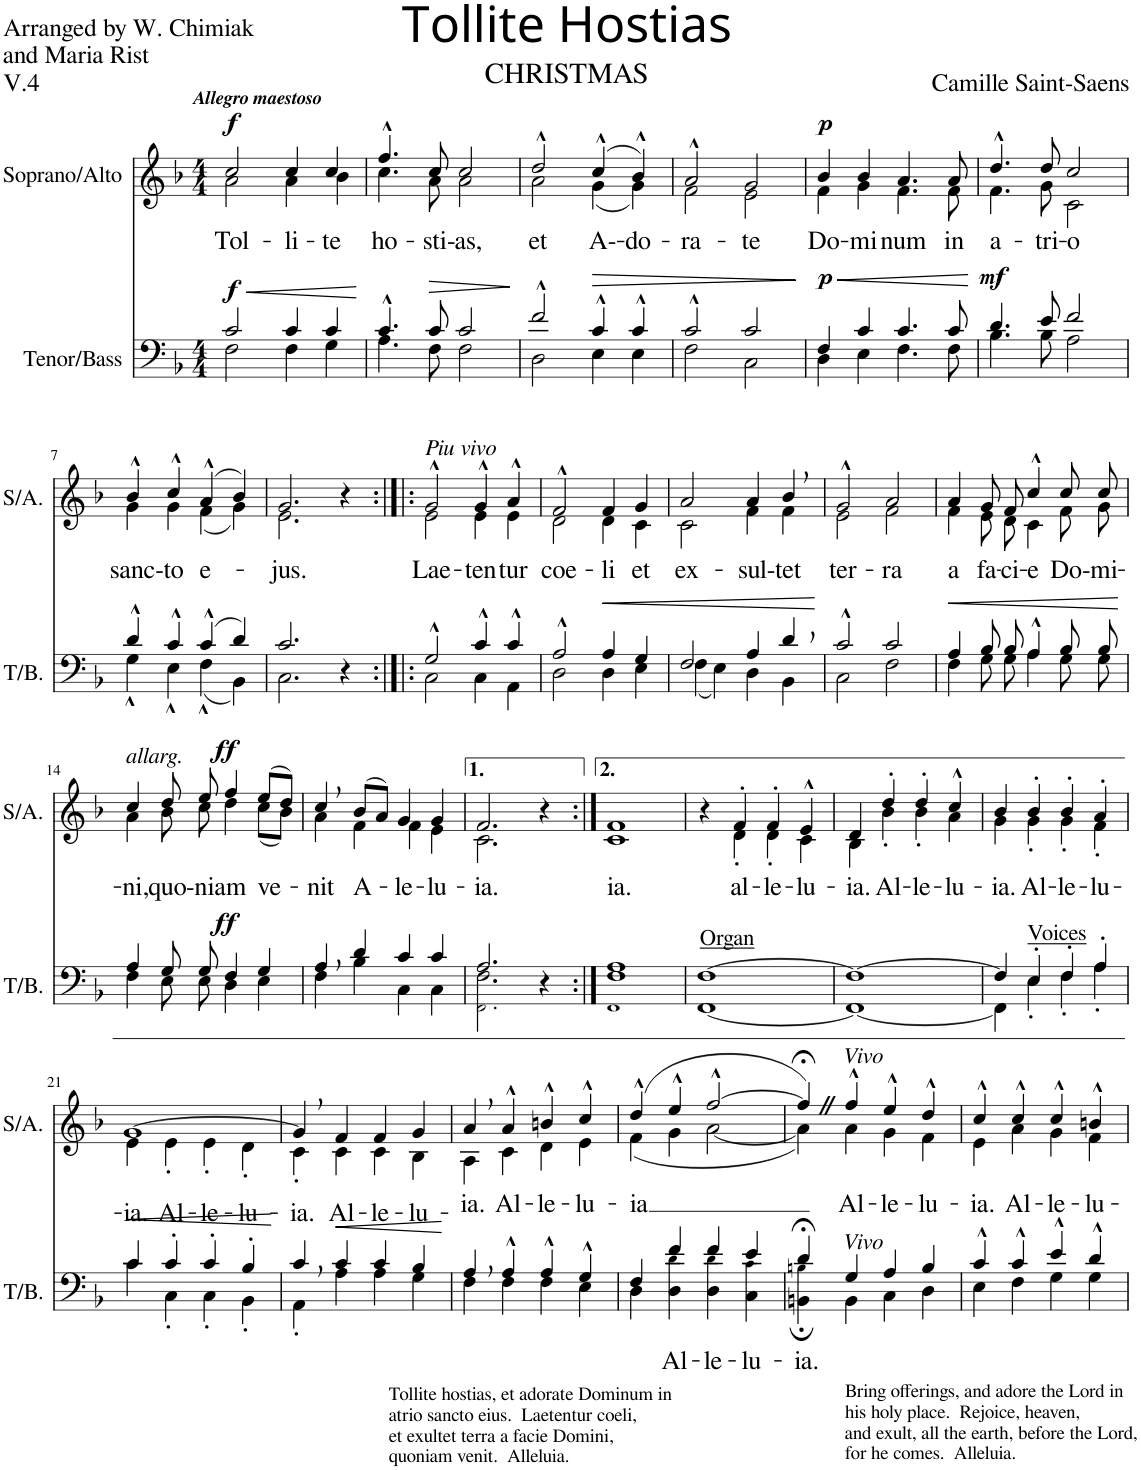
**kern	**text	**dynam	**kern	**text	**dynam
*part2	*part2	*part2	*part1	*part1	*part1
*staff2	*staff2	*staff2	*staff1	*staff1	*staff1
*I"Tenor/Bass	*	*	*I"Soprano/Alto	*	*
*I'T/B.	*	*	*I'S/A.	*	*
*clefF4	*	*	*clefG2	*	*
*k[b-]	*	*	*k[b-]	*	*
*M4/4	*	*	*M4/4	*	*
=1	=1	=1	=1	=1	=1
!	!	!	!LO:TX:a:Bi:t=Allegro maestoso	!	!
!	!	!LO:HP:b	!	!LO:LY:b	!
*^	*	*	*^	*	*
!	!	!	!LO:DY:n=1:a	!	!	!	!LO:DY:a
2c/	2F\	.	< f	2cc/	2a\	Tol-	f
!	!	!	!	!	!	!LO:LY:b	!
4c/	4F\	.	.	4cc/	4a\	-li-	.
!	!	!	!	!	!	!LO:LY:b	!
4c/	4G\	.	.	4cc/	4b-\	-te	.
*v	*v	*	*	*	*	*	*
*	*	*	*v	*v	*	*
.	.	[	.	.	.
=2	=2	=2	=2	=2	=2
*^	*	*	*	*	*
!	!	!	!	!	!LO:LY:b	!
*	*	*	*	*^	*	*
4.c^^/	4.A\	.	.	4.ff^^/	4.cc\	ho-	.
!	!	!	!LO:HP:b	!	!	!LO:LY:b	!
8c/	8F\	.	>	8cc/	8a\	-sti--	.
!	!	!	!	!	!	!LO:LY:b	!
2c/	2F\	.	.	2cc/	2a\	-as,	.
*v	*v	*	*	*	*	*	*
*	*	*	*v	*v	*	*
.	.	]	.	.	.
=3	=3	=3	=3	=3	=3
*^	*	*	*	*	*
!	!	!	!	!	!LO:LY:b	!
*	*	*	*	*^	*	*
2f^^/	2D\	.	.	2dd^^/	2a\	et	.
!	!	!	!LO:HP:b	!	!	!LO:LY:b	!
4c^^/	4E\	.	>	(4cc^^/	(4g\	A--	.
!	!	!	!	!	!	!LO:LY:b	!
4c^^/	4E\	.	.	4b-^^/)	4g\)	-do-	.
=4	=4	=4	=4	=4	=4	=4	=4
!	!	!	!	!	!	!LO:LY:b	!
2c^^/	2F\	.	.	2a^^/	2f\	-ra-	.
!	!	!	!	!	!	!LO:LY:b	!
2c/	2C\	.	.	2g/	2e\	-te	.
*v	*v	*	*	*	*	*	*
*	*	*	*v	*v	*	*
.	.	]	.	.	.
=5	=5	=5	=5	=5	=5
!	!	!LO:HP:b	!	!LO:LY:b	!
*^	*	*	*^	*	*
!	!	!	!LO:DY:n=1:a	!	!	!	!LO:DY:a
4F/	4D\	.	< p	4b-/	4f\	Do-	p
!	!	!	!	!	!	!LO:LY:b	!
4c/	4E\	.	.	4b-/	4g\	-mi-	.
!	!	!	!	!	!	!LO:LY:b	!
4.c/	4.F\	.	.	4.a/	4.f\	-num	.
!	!	!	!	!	!	!LO:LY:b	!
8c/	8F\	.	.	8a/	8f\	in	.
*v	*v	*	*	*	*	*	*
*	*	*	*v	*v	*	*
.	.	[	.	.	.
=6	=6	=6	=6	=6	=6
*^	*	*	*	*	*
!	!	!	!LO:DY:a	!	!LO:LY:b	!
*	*	*	*	*^	*	*
4.d/	4.B-\	.	mf	4.dd^^/	4.f\	a-	.
!	!	!	!	!	!	!LO:LY:b	!
8e/	8B-\	.	.	8dd/	8g\	-tri-	.
!	!	!	!	!	!	!LO:LY:b	!
2f/	2A\	.	.	2cc/	2c\	-o	.
!!LO:LB:g=z	!!
=7	=7	=7	=7	=7	=7	=7	=7
!	!	!	!	!	!	!LO:LY:b	!
4d^^/	4G^^\	.	.	4b-^^/	4g\	sanc--	.
!	!	!	!	!	!	!LO:LY:b	!
4c^^/	4E^^\	.	.	4cc^^/	4g\	-to	.
!	!	!	!	!	!	!LO:LY:b	!
(4c^^/	(4F^^\	.	.	(4a^^/	(4f\	e-	.
4d/)	4BB-\)	.	.	4b-/)	4g\)	.	.
=8	=8	=8	=8	=8	=8	=8	=8
!	!	!	!	!	!	!LO:LY:b	!
2.c/	2.C\	.	.	2.g/	2.e\	-jus.	.
4r	4ryy	.	.	4r	4ryy	.	.
=9:|!|:	=9:|!|:	=9:|!|:	=9:|!|:	=9:|!|:	=9:|!|:	=9:|!|:	=9:|!|:
!	!	!	!	!LO:TX:a:i:t=Piu vivo	!	!	!
!	!	!	!	!	!	!LO:LY:b	!
2G^^/	2C\	.	.	2g^^/	2e\	Lae-	.
!	!	!	!	!	!	!LO:LY:b	!
4c^^/	4C\	.	.	4g^^/	4e\	-ten-	.
!	!	!	!	!	!	!LO:LY:b	!
4c^^/	4AA\	.	.	4a^^/	4e\	-tur	.
=10	=10	=10	=10	=10	=10	=10	=10
!	!	!	!	!	!	!LO:LY:b	!
2A^^/	2D\	.	.	2f^^/	2d\	coe-	.
!	!	!	!LO:HP:b	!	!	!LO:LY:b	!
4A/	4D\	.	<	4f/	4d\	-li	.
!	!	!	!	!	!	!LO:LY:b	!
4G/	4E\	.	.	4g/	4c\	et	.
=11	=11	=11	=11	=11	=11	=11	=11
!	!	!	!	!	!	!LO:LY:b	!
2F/	(4F\	.	.	2a/	2c\	ex-	.
.	4E\)	.	.	.	.	.	.
!	!	!	!	!	!	!LO:LY:b	!
4A/	4D\	.	.	4a/	4f\	-sul--	.
!	!	!	!	!	!	!LO:LY:b	!
4d,/	4BB-\	.	.	4b-,/	4f\	-tet	.
*v	*v	*	*	*	*	*	*
*	*	*	*v	*v	*	*
.	.	[	.	.	.
=12	=12	=12	=12	=12	=12
*^	*	*	*	*	*
!	!	!	!	!	!LO:LY:b	!
*	*	*	*	*^	*	*
2c^^/	2C\	.	.	2g^^/	2e\	ter-	.
!	!	!	!	!	!	!LO:LY:b	!
2c/	2F\	.	.	2a/	2f\	-ra	.
=13	=13	=13	=13	=13	=13	=13	=13
!	!	!	!LO:HP:b	!	!	!LO:LY:b	!
4A/	4F\	.	<	4a/	4f\	a	.
!	!	!	!	!	!	!LO:LY:b	!
8B-/L	8G\L	.	.	8g/	8e\	fa-	.
!	!	!	!	!	!	!LO:LY:b	!
8B-/J	8G\J	.	.	8f/	8d\	-ci-	.
!	!	!	!	!	!	!LO:LY:b	!
4A^^/	4A\	.	.	4cc^^/	4c\	-e	.
!	!	!	!	!	!	!LO:LY:b	!
8B-/L	8G\L	.	.	8cc/	8f\	Do--	.
!	!	!	!	!	!	!LO:LY:b	!
8B-/J	8G\J	.	.	8cc/	8g\	-mi-	.
*v	*v	*	*	*	*	*	*
*	*	*	*v	*v	*	*
.	.	[	.	.	.
!!LO:LB:g=z
=14	=14	=14	=14	=14	=14
*^	*	*	*	*	*
!	!	!	!	!LO:TX:a:i:t=allarg.	!	!
!	!	!	!	!	!LO:LY:b	!
*	*	*	*	*^	*	*
4A/	4F\	.	.	4cc/	4a\	-ni,	.
!	!	!	!	!	!	!LO:LY:b	!
8G/L	8E\L	.	.	8dd/	8b-\	quo-	.
!	!	!	!	!	!	!LO:LY:b	!
8G/J	8E\J	.	.	8ee/	8cc\	--ni	.
!	!	!	!LO:DY:a	!	!	!LO:LY:b	!LO:DY:a
4F/	4D\	.	ff	4ff/	4dd\	am	ff
!	!	!	!	!	!	!LO:LY:b	!
4G/	4E\	.	.	(8ee/L	(8cc\L	ve-	.
.	.	.	.	8dd/J)	8b-\J)	.	.
=15	=15	=15	=15	=15	=15	=15	=15
!	!	!	!	!	!	!LO:LY:b	!
4A,/	4F\	.	.	4cc,/	4a\	-nit	.
!	!	!	!	!	!	!LO:LY:b	!
4d/	4B-\	.	.	(8b-/L	4f\	A-	.
.	.	.	.	8a/J)	.	.	.
!	!	!	!	!	!	!LO:LY:b	!
4c/	4C\	.	.	4g/	4f\	-le-	.
!	!	!	!	!	!	!LO:LY:b	!
4c/	4C\	.	.	4g/	4e\	-lu-	.
=16	=16	=16	=16	=16	=16	=16	=16
!	!	!	!	!	!	!LO:LY:b	!
2.A/	2.FF!\ 2.F\	.	.	2.f/	2.c\	-ia.	.
4r	4ryy	.	.	4r	4ryy	.	.
=17:|!	=17:|!	=17:|!	=17:|!	=17:|!	=17:|!	=17:|!	=17:|!
!	!	!	!	!	!	!LO:LY:b	!
1A	1FF! 1F	.	.	1f	1c	-ia.	.
=18	=18	=18	=18	=18	=18	=18	=18
!LO:TX:a:t=Organ	!	!	!	!	!	!	!
[1F	[1FF	.	.	4r	4ryy	.	.
!	!	!	!	!	!	!LO:LY:b	!
.	.	.	.	4f'/	4d'\	al-	.
!	!	!	!	!	!	!LO:LY:b	!
.	.	.	.	4f'/	4d'\	-le-	.
!	!	!	!	!	!	!LO:LY:b	!
.	.	.	.	4e^^/	4c\	-lu-	.
=19	=19	=19	=19	=19	=19	=19	=19
!	!	!	!	!	!	!LO:LY:b	!
1F_	1FF_	.	.	4d/	4B-\	-ia.	.
!	!	!	!	!	!	!LO:LY:b	!
.	.	.	.	4dd'/	4b-'\	Al-	.
!	!	!	!	!	!	!LO:LY:b	!
.	.	.	.	4dd'/	4b-'\	-le-	.
!	!	!	!	!	!	!LO:LY:b	!
.	.	.	.	4cc^^/	4a\	-lu-	.
=20	=20	=20	=20	=20	=20	=20	=20
!	!	!	!	!	!	!LO:LY:b	!
4F/]	4FF\]	.	.	4b-/	4g\	-ia.	.
!LO:TX:a:t=Voices	!	!	!	!	!	!	!
!	!	!	!	!	!	!LO:LY:b	!
4E'/	4E'\	.	.	4b-'/	4g'\	Al-	.
!	!	!	!	!	!	!LO:LY:b	!
4F'/	4F'\	.	.	4b-'/	4g'\	-le-	.
!	!	!	!	!	!	!LO:LY:b	!
4A'/	4A'\	.	.	4a'/	4f'\	-lu-	.
!!LO:LB:g=z	!!
=21	=21	=21	=21	=21	=21	=21	=21
!	!	!	!LO:HP:b	!	!	!LO:LY:b	!
4c/	4c\	.	<	[1g	4e\	ia.	.
!	!	!	!	!	!	!LO:LY:b	!
4c'/	4C'\	.	.	.	4e'\	Al-	.
!	!	!	!	!	!	!LO:LY:b	!
4c'/	4C'\	.	.	.	4e'\	-le-	.
!	!	!	!	!	!	!LO:LY:b	!
4B-'/	4BB-'\	.	.	.	4d'\	-lu-	.
*v	*v	*	*	*	*	*	*
*	*	*	*v	*v	*	*
.	.	[	.	.	.
=22	=22	=22	=22	=22	=22
*^	*	*	*^	*	*
!	!	!	!	!	!	!LO:LY:b	!
4c,/	4AA'\	.	.	4g,/]	4c'\	-ia.	.
!	!	!	!LO:HP:b	!	!	!LO:LY:b	!
4c/	4A\	.	<	4f/	4c\	Al-	.
!	!	!	!	!	!	!LO:LY:b	!
4c/	4A\	.	.	4f/	4c\	-le-	.
!	!	!	!	!	!	!LO:LY:b	!
4B-/	4G\	.	.	4g/	4B-\	-lu-	.
*v	*v	*	*	*	*	*	*
*	*	*	*v	*v	*	*
.	.	[	.	.	.
=23	=23	=23	=23	=23	=23
*^	*	*	*	*	*
!LO:TX:b:t=Tollite hostias, et adorate Dominum in	!	!	!	!	!	!
!LO:TX:b:t=atrio sancto eius.  Laetentur coeli,	!	!	!	!	!	!
!LO:TX:b:t=et exultet terra a facie Domini,	!	!	!	!	!	!
!LO:TX:b:t=quoniam venit.  Alleluia.	!	!	!	!	!	!
!	!	!	!	!	!LO:LY:b	!
*	*	*	*	*^	*	*
4A,/	4F\	.	.	4a,/	4A\	-ia.	.
!	!	!	!	!	!	!LO:LY:b	!
4A^^/	4F\	.	.	4a^^/	4c\	Al-	.
!	!	!	!	!	!	!LO:LY:b	!
4A^^/	4F\	.	.	4bn^^/	4d\	-le-	.
!	!	!	!	!	!	!LO:LY:b	!
4G^^/	4E\	.	.	4cc^^/	4e\	-lu-	.
=24	=24	=24	=24	=24	=24	=24	=24
!	!	!	!	!	!	!LO:LY:b	!
4F/	4D\	.	.	(4dd^^/	(4f\	-ia	.
!	!	!LO:LY:b	!	!	!	!	!
4f/	4D\ 4d!\	Al-	.	4ee^^/	4g\	.	.
!	!	!LO:LY:b	!	!	!	!	!
4f/	4D\ 4d!\	-le-	.	[2ff^^/	[2a\	.	.
!	!	!LO:LY:b	!	!	!	!	!
4e/	4C\ 4c!\	-lu-	.	.	.	.	.
=25	=25	=25	=25	=25	=25	=25	=25
!	!	!LO:LY:b	!	!	!	!	!
4d;</	4BBn\; 4Bn!\;	-ia.	.	4ff;<Z/])	4a\])	.	.
!	!	!	!	!LO:TX:a:i:t=Vivo	!	!	!
!LO:TX:a:i:t=Vivo	!	!	!	!	!	!	!
!LO:TX:b:t=Bring offerings, and adore the Lord in	!	!	!	!	!	!	!
!LO:TX:b:t=his holy place.  Rejoice, heaven,	!	!	!	!	!	!	!
!LO:TX:b:t=and exult, all the earth, before the Lord,	!	!	!	!	!	!	!
!LO:TX:b:t=for he comes.  Alleluia.	!	!	!	!	!	!	!
!	!	!	!	!	!	!LO:LY:b	!
4G/	4BB\	.	.	4ff^^/	4a\	Al-	.
!	!	!	!	!	!	!LO:LY:b	!
4A/	4C\	.	.	4ee^^/	4g\	-le-	.
!	!	!	!	!	!	!LO:LY:b	!
4B/	4D\	.	.	4dd^^/	4f\	-lu-	.
=26	=26	=26	=26	=26	=26	=26	=26
!	!	!	!	!	!	!LO:LY:b	!
4c^^/	4E\	.	.	4cc^^/	4e\	-ia.	.
!	!	!	!	!	!	!LO:LY:b	!
4c^^/	4F\	.	.	4cc^^/	4a\	Al-	.
!	!	!	!	!	!	!LO:LY:b	!
4e^^/	4G\	.	.	4cc^^/	4g\	-le-	.
!	!	!	!	!	!	!LO:LY:b	!
4d^^/	4G\	.	.	4bn^^/	4f\	-lu-	.
*v	*v	*	*	*	*	*	*
*	*	*	*v	*v	*	*
=	=	=	=	=	=
*-	*-	*-	*-	*-	*-
